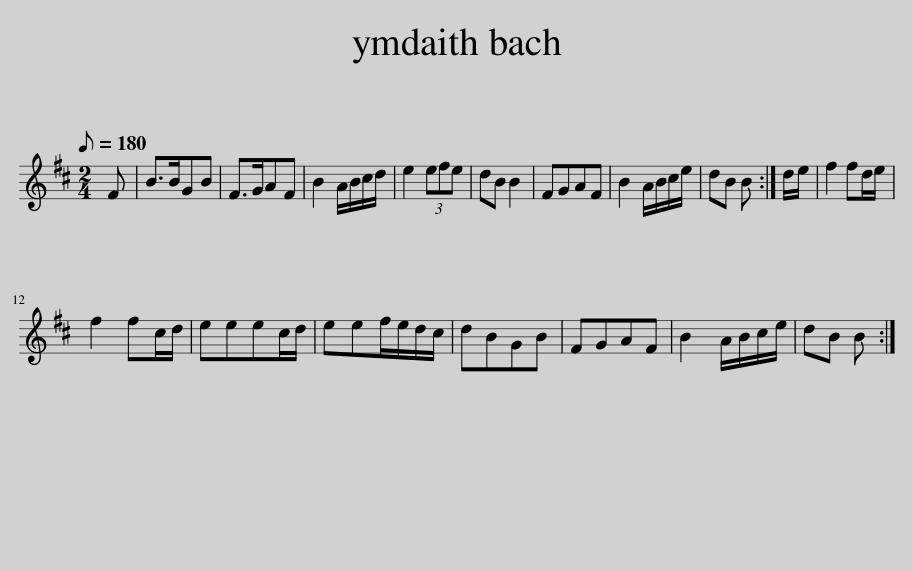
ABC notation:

X:1
L:1/8
Q:1/8=180
M:2/4
I:linebreak $
K:Bmin
V:1 treble
V:1
 F | B>BGB | F>GAF | B2 A/B/c/d/ | e2 (3efe | %5
 dB B2 | FGAF | B2 A/B/c/e/ | dB B :| d/e/ | %10
 f2 fd/e/ |$ f2 fc/d/ | eeec/d/ | eef/e/d/c/ | dBGB | %15
 FGAF | B2 A/B/c/e/ | dB B :| %18
